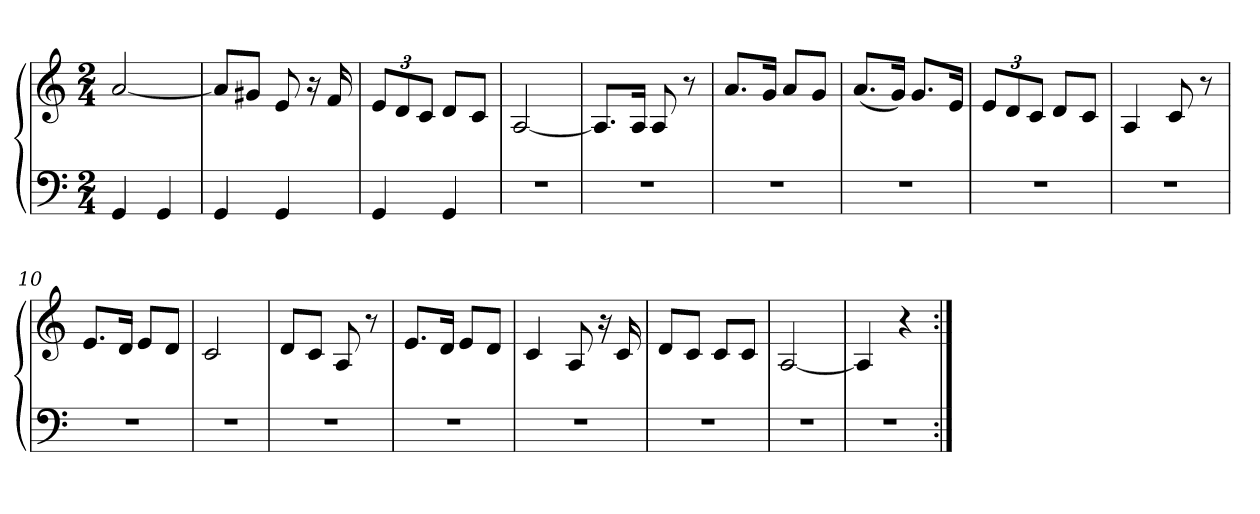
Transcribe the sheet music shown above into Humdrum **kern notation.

**kern	**kern
*part1	*part1
*staff2	*staff1
*clefF4	*clefG2
*k[]	*k[]
*M2/4	*M2/4
=1	=1
4GG/	[2a/
4GG/	.
=2	=2
4GG/	8a/L]
.	8g#X/J
4GG/	8e/
.	16r
.	16f/
=3	=3
4GG/	12e/L
.	12d/
.	12c/J
4GG/	8d/L
.	8c/J
=4	=4
2r	[2A/
=5	=5
2r	8.A/L]
.	16A/Jk
.	8A/
.	8r
=6	=6
2r	8.a/L
.	16g/Jk
.	8a/L
.	8g/J
=7	=7
2r	(8.a/L
.	16g/Jk)
.	8.g/L
.	16e/Jk
=8	=8
2r	12e/L
.	12d/
.	12c/J
.	8d/L
.	8c/J
=9	=9
2r	4A/
.	8c/
.	8r
=10	=10
2r	8.e/L
.	16d/Jk
.	8e/L
.	8d/J
=11	=11
2r	2c/
=12	=12
2r	8d/L
.	8c/J
.	8A/
.	8r
=13	=13
2r	8.e/L
.	16d/Jk
.	8e/L
.	8d/J
=14	=14
2r	4c/
.	8A/
.	16r
.	16c/
=15	=15
2r	8d/L
.	8c/J
.	8c/L
.	8c/J
=16	=16
2r	[2A/
=17	=17
2r	4A/]
.	4r
=:|!	=:|!
*-	*-
